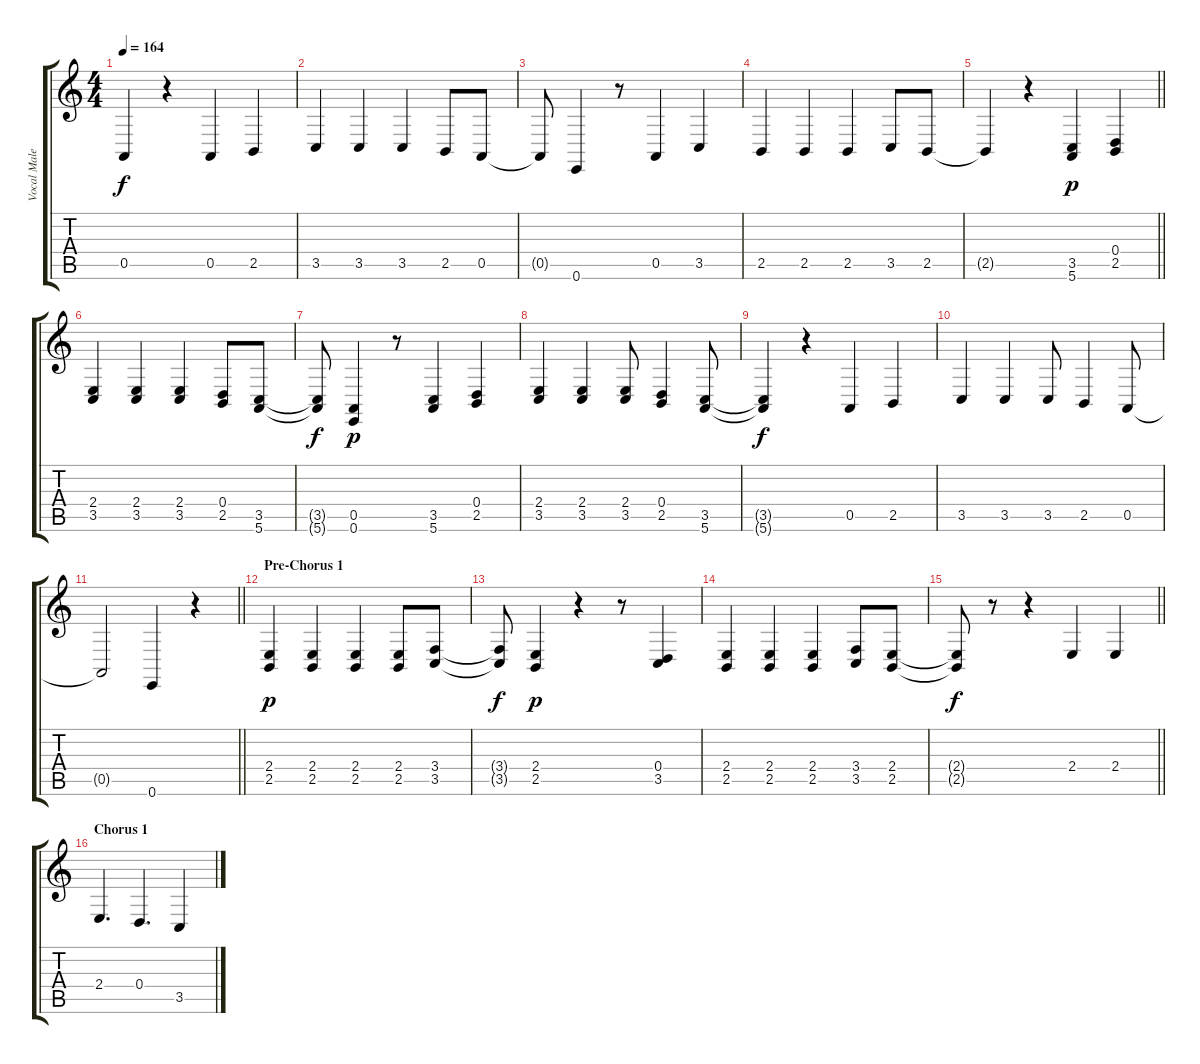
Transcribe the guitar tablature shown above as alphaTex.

\track ("Vocal Male" "Vocal Male") {instrument lead2sawtooth}
\staff {score tabs}
\tuning (E4 B3 G3 D3 A2 E2) {hide}
\ts (4 4)
\tempo 164
\clef g2
\ks c
0.5{t}.4{dy f} r.4 0.5.4 2.5.4 |
3.5.4 3.5.4 3.5.4 2.5.8 0.5.8 |
0.5{t}.8 0.6.4 r.8 0.5.4 3.5.4 |
2.5.4 2.5.4 2.5.4 3.5.8 2.5.8 |
\barLineRight lightlight
2.5{t}.4 r.4 (3.5 5.6).4{dy p} (0.4 2.5).4 |
(2.4 3.5).4 (2.4 3.5).4 (2.4 3.5).4 (0.4 2.5).8 (3.5 5.6).8 |
(3.5{t} 5.6{t}).8{dy f} (0.5 0.6).4{dy p} r.8 (3.5 5.6).4 (0.4 2.5).4 |
(2.4 3.5).4 (2.4 3.5).4 (2.4 3.5).8 (0.4 2.5).4 (3.5 5.6).8 |
(3.5{t} 5.6{t}).4{dy f} r.4 0.5.4 2.5.4 |
3.5.4 3.5.4 3.5.8 2.5.4 0.5.8 |
\barLineRight lightlight
0.5{t}.2 0.6.4 r.4 |
\section ("" "Pre-Chorus 1")
(2.4 2.5).4{dy p} (2.4 2.5).4 (2.4 2.5).4 (2.4 2.5).8 (3.4 3.5).8 |
(3.4{t} 3.5{t}).8{dy f} (2.4 2.5).4{dy p} r.4 r.8 (0.4 3.5).4 |
(2.4 2.5).4 (2.4 2.5).4 (2.4 2.5).4 (3.4 3.5).8 (2.4 2.5).8 |
\barLineRight lightlight
(2.4{t} 2.5{t}).8{dy f} r.8 r.4 2.4.4 2.4.4 |
\section ("" "Chorus 1")
2.4.4{d} 0.4.4{d} 3.5.4
